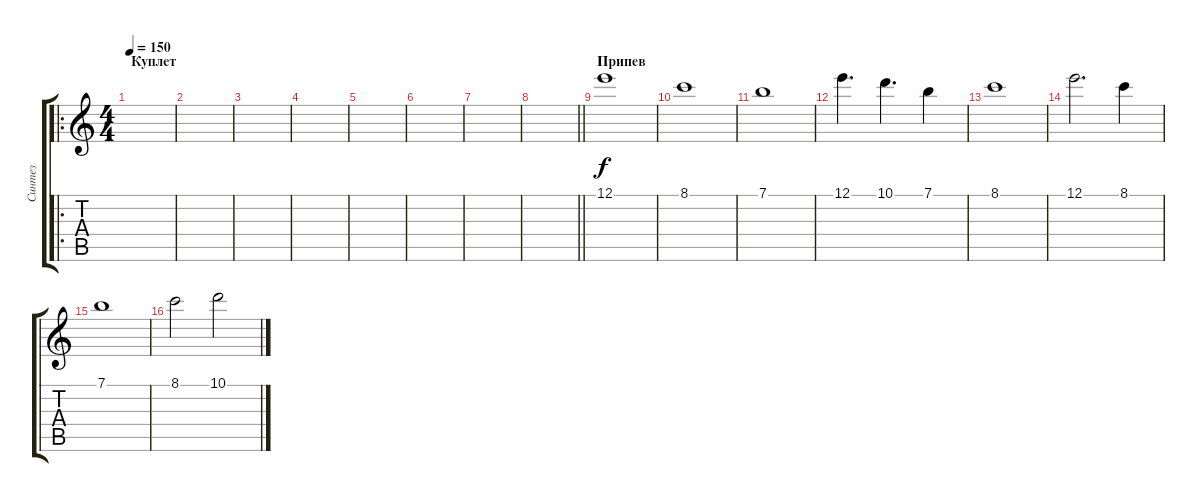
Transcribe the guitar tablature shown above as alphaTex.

\track ("Синтез" "Синтез") {instrument distortionguitar}
\staff {score tabs}
\tuning (E4 B3 G3 D3 A2 E2) {hide}
\ro
\ts (4 4)
\section ("" "Куплет")
\tempo 150
\clef g2
\ks c
|
|
|
|
|
|
|
\barLineRight lightlight
|
\section ("" "Припев")
12.1.1 |
8.1.1 |
7.1.1 |
12.1.4{d} 10.1.4{d} 7.1.4 |
8.1.1 |
12.1.2{d} 8.1.4 |
7.1.1 |
8.1.2 10.1.2
